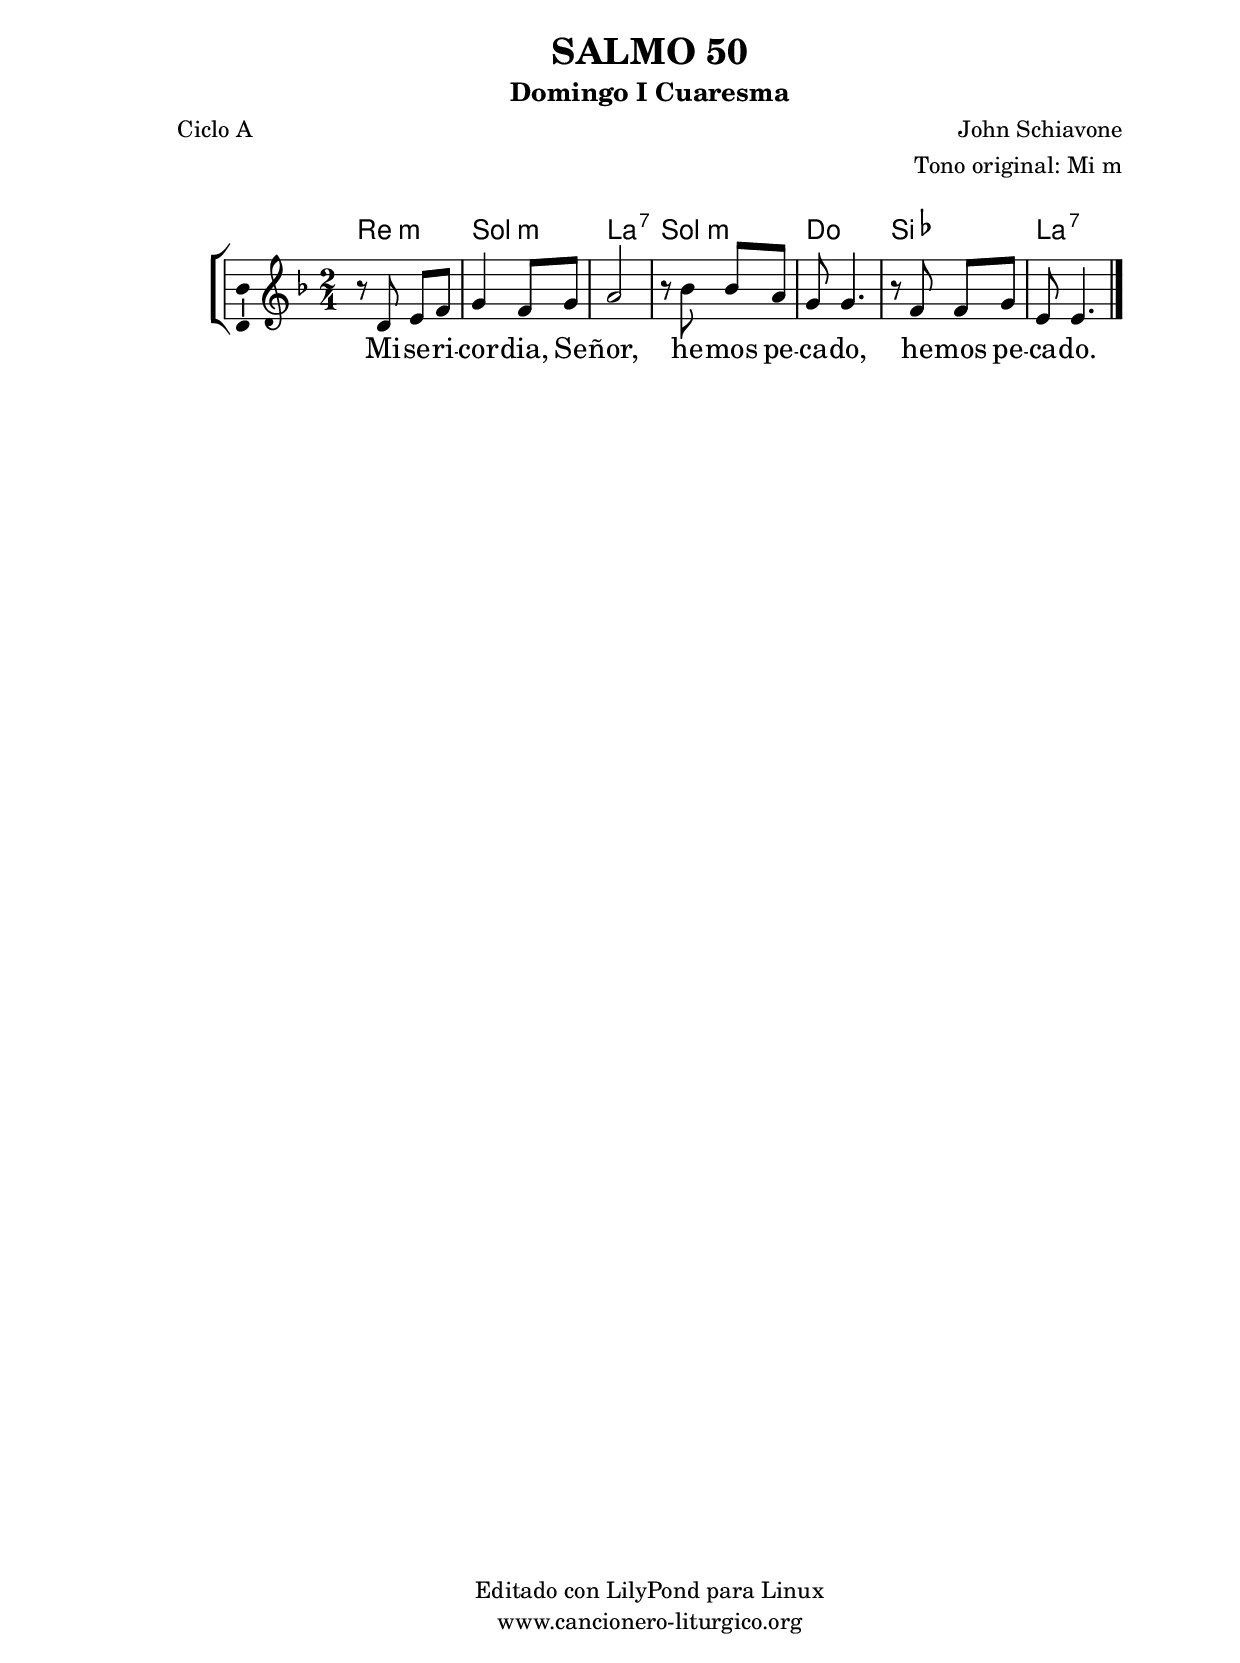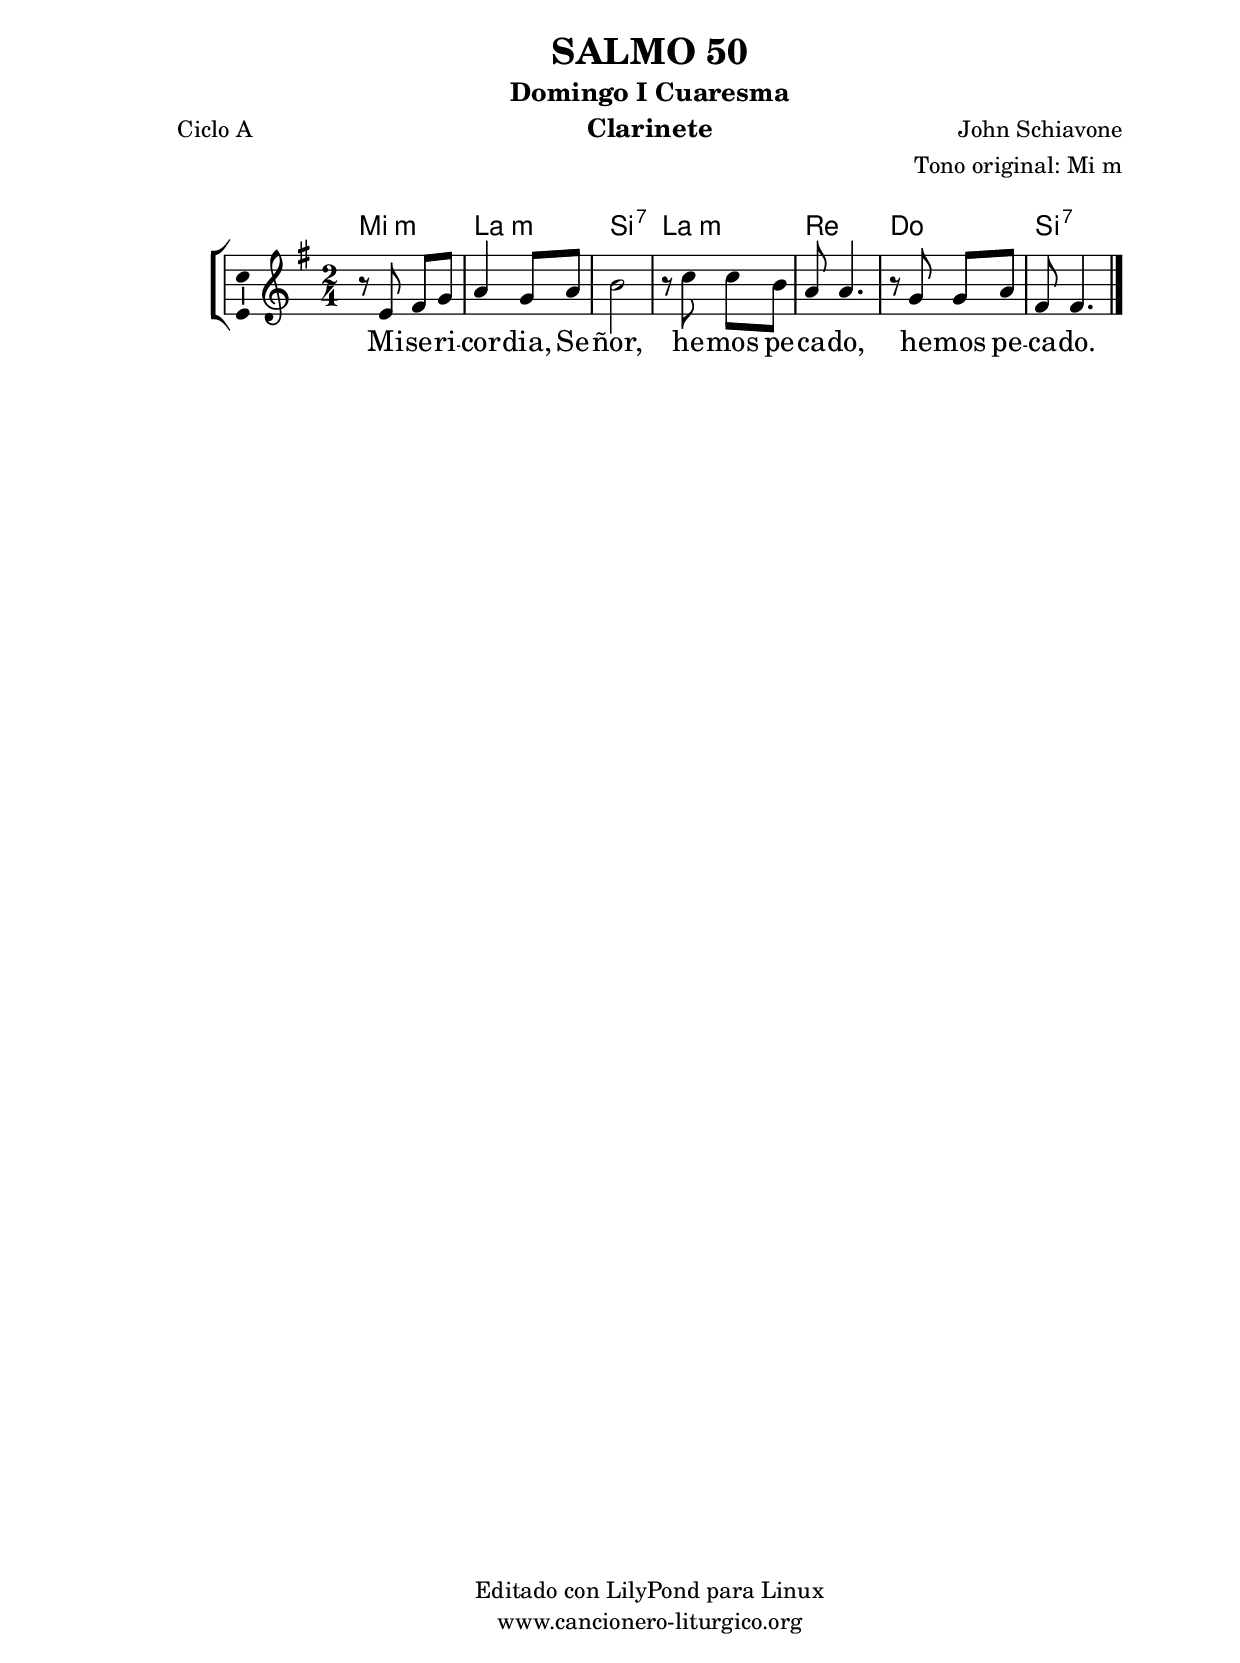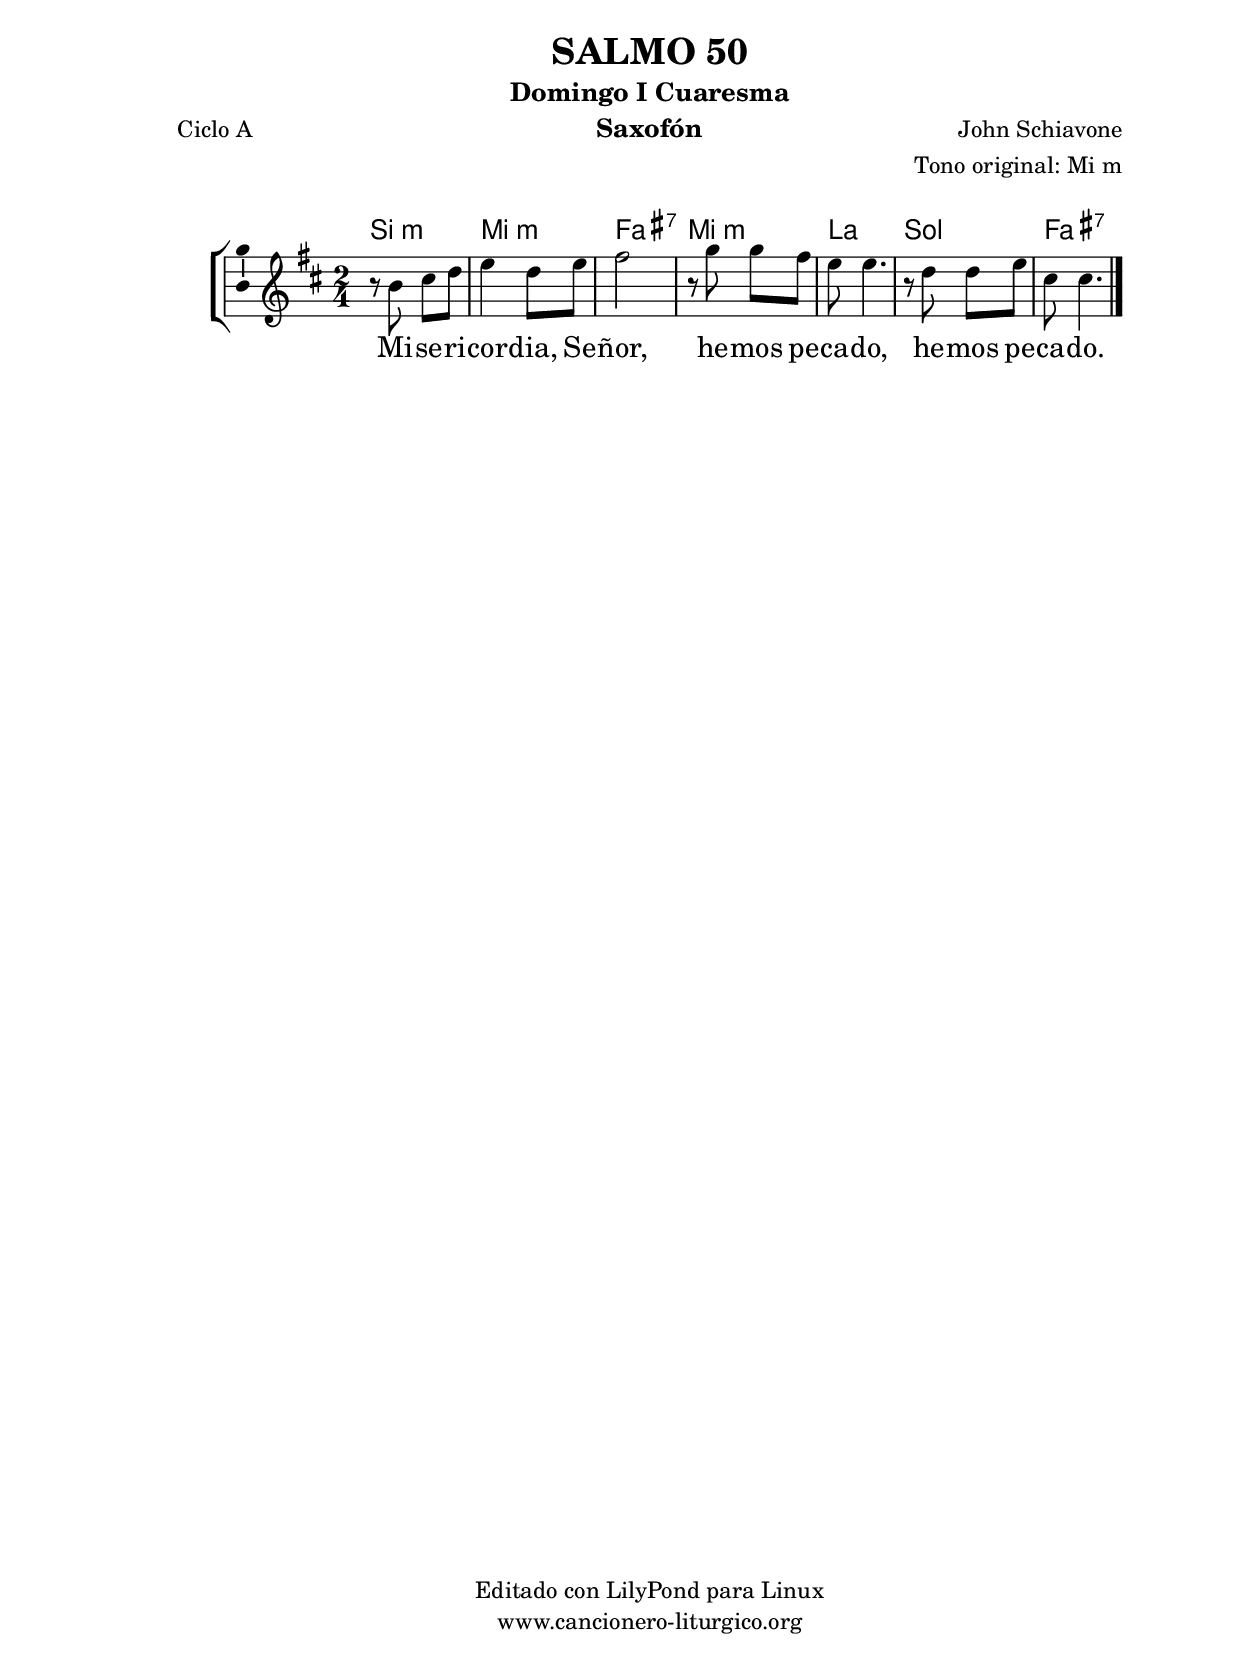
%
%para convertir .midi en .wav:
%timidity filename.midi -Ow -o finename.wav
%
%
%Para convertir de .wav a .mp3:
%lame -h -m j filename.wav
%
%
%para escuchar el midi:
%timidity nombrefichero.midi
%


%versión de lilypond para la que se ha escrito esta partitura:
\version "2.16.0"

	%Tamaño papel
	#(set-default-paper-size "a4")
	%Tamaño partitura
	#(set-global-staff-size 20)
	%No responde al pulsar sobre una nota
	#(ly:set-option 'point-and-click #f)

%parámetros del encabezamiento:
\header {
	title = "SALMO 50"
	subtitle = "Domingo I Cuaresma"
	composer = "John Schiavone"
	poet = "Ciclo A"
	meter = ""
	arranger = "Tono original: Mi m"
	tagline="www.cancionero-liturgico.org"
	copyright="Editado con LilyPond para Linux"
	tiempo = "Cuaresma"
	usos = "Salmo"
	letra = "Misericordia, Señor, hemos pecado, hemos pecado."
	}

%parámetros asociados al papel:
\paper  {
	oddHeaderMarkup = \markup {\fill-line { \on-the-fly #not-first-page \fromproperty #'header:title \on-the-fly #not-first-page \fromproperty #'header:composer }}
	evenHeaderMarkup = \markup {\fill-line { \fromproperty #'header:composer \fromproperty #'header:title }}
	#(set-paper-size "a4")
	print-page-number = ##f
	first-page-number = 1
	print-first-page-number = ##f
%	head-separation = 3.0 \cm
	top-margin = 2.0 \cm
	bottom-margin = 0.5\cm
%%%	bottom-margin = -1.0\cm
	left-margin = 3.0 \cm
	line-width = 16.0 \cm 
	indent = 8\mm
	interscoreline = 2.\mm
	between-system-space = 15\mm
%	para que las partituras no llenen la hoja:
	ragged-bottom = ##t
%	idem para la última hoja:
	ragged-last-bottom = ##f
%	para que las partituras llenen el ancho del papel:
	ragged-last = ##f
	after-title-space = 2.5 \cm
%page-count=1
system-count=1

	%Flexible Vertical Spacing
%	markup-markup-spacing =
%	#'((basic-distance . 15) (minimum-distance . 15) (padding . 3))
	markup-system-spacing =
	#'((basic-distance . 15) (minimum-distance . 15) (padding . 3))
	system-system-spacing =
	#'((basic-distance . 15) (minimum-distance . 15) (padding . 3))
	score-system-spacing =
	#'((basic-distance . 15) (minimum-distance . 15) (padding . 5))
%	top-system-spacing = % header
%	#'((basic-distance . 8) (minimum-distance . 0) (padding . 3))
%	top-markup-spacing =
%	#'((basic-distance . 20) (minimum-distance . 20) (padding . 3))
	last-bottom-spacing = % footer
	#'((basic-distance . 5) (minimum-distance . 5) (padding . 3))
%	score-markup-spacing =
%	#'((basic-distance . 16) (minimum-distance . 13) (padding . 3))

	}


%parámetros que afectan a toda la partitura:
global =  {
	%clave de sol (G):
	\clef G
	%armadura:
	\transpose e d
	\key e \minor
	\tempo 4=100
	\set Score.tempoHideNote = ##t
	}


acordes = {
	\italianChords
	\chordmode {
	\transpose e d
{

e2:m a:m b:7 a:m d c b:7

	}
	}
}

melodia = 
	\transpose e d
{
	\relative c'{
	\time 2/4

r8 e8 fis g
a4 g8 a
b2
r8 c8 c b
a8 a4.
r8 g8 g a
fis8 fis4.

	\bar "|."
	}
	}


texto = \lyricmode {
Mi -- se -- ri -- cor -- dia, Se -- ñor,
he -- mos pe -- ca -- do,
he -- mos pe -- ca -- do.
	}


acordesStaff = \context ChordNames = acordesStaff <<
	\set chordChanges = ##t
	\acordes
	>>


vozStaff = \context Voice = vozStaff
\with {\consists "Ambitus_engraver"}
<<
%	\set Staff.instrumentName = ""
%	\set Staff.shortInstrumentName = ""
%	\set Staff.midiInstrument = #"clarinet"
%	\set Staff.midiInstrument = #"cello"
%	\set Staff.midiInstrument = #"flute"
	\set Staff.midiInstrument = #"electric guitar (jazz)"
%	\set Staff.midiInstrument = #"english horn"
%	\set Staff.midiInstrument = #"violin"
%	\set Staff.midiInstrument = #"glockenspiel"
	\set Staff.midiMinimumVolume = #0.7
	\set Staff.midiMaximumVolume = #0.9
	\global
	\melodia
	>>


textoStaff = \context Lyrics = textoStaff <<
	\lyricsto vozStaff \texto
	>>

\book {
	\score {
		\context ChoirStaff {
			\override StaffGroup.SystemStartBracket #'collapse-height = #1
			\override Score.SystemStartBar #'collapse-height = #1
			<<
			\acordesStaff
			\vozStaff
			\textoStaff
			>>
			}
		\layout {
	    		\context {
				\Lyrics
				\override LyricText #'font-size = #2
				}
	   		 \context {
				\Score
				%fontSize = #3
				\override StaffSymbol #'staff-space = #(magstep +3)
				%\override Beam #'thickness = #0.55
				%\override SpacingSpanner #'spacing-increment = #1.0
				%\override Slur #'height-limit = #1.5
				}
			}
		}
	\score {
		\unfoldRepeats
		\context ChoirStaff {
			<<
			\acordesStaff
			\vozStaff
			>>
			}
		\midi {
	  		\context {
	  			\Score
				tempoWholesPerMinute = #(ly:make-moment 70 4)
				}
			}
		}
	}

%Partitura para clarinete
#(define output-suffix "C")
\book {
	\header{
		instrument = "Clarinete"
		}
	\score {
		\context ChoirStaff {
			\override StaffGroup.SystemStartBracket #'collapse-height = #1
			\override Score.SystemStartBar #'collapse-height = #1
\transpose c d
			<<
			\acordesStaff
			\vozStaff
			\textoStaff
			>>
			}
		\layout {
	    		\context {
				\Lyrics
				\override LyricText #'font-size = #2
				}
	   		 \context {
				\Score
				%fontSize = #3
				\override StaffSymbol #'staff-space = #(magstep +3)
				%\override Beam #'thickness = #0.55
				%\override SpacingSpanner #'spacing-increment = #1.0
				%\override Slur #'height-limit = #1.5
				}
			}
		}
	}

%Partitura para saxofón
#(define output-suffix "S")
\book {
	\header{
		instrument = "Saxofón"
		}
	\score {
		\context ChoirStaff {
			\override StaffGroup.SystemStartBracket #'collapse-height = #1
			\override Score.SystemStartBar #'collapse-height = #1
\transpose c a
			<<
			\acordesStaff
			\vozStaff
			\textoStaff
			>>
			}
		\layout {
	    		\context {
				\Lyrics
				\override LyricText #'font-size = #2
				}
	   		 \context {
				\Score
				%fontSize = #3
				\override StaffSymbol #'staff-space = #(magstep +3)
				%\override Beam #'thickness = #0.55
				%\override SpacingSpanner #'spacing-increment = #1.0
				%\override Slur #'height-limit = #1.5
				}
			}
		}
	}

